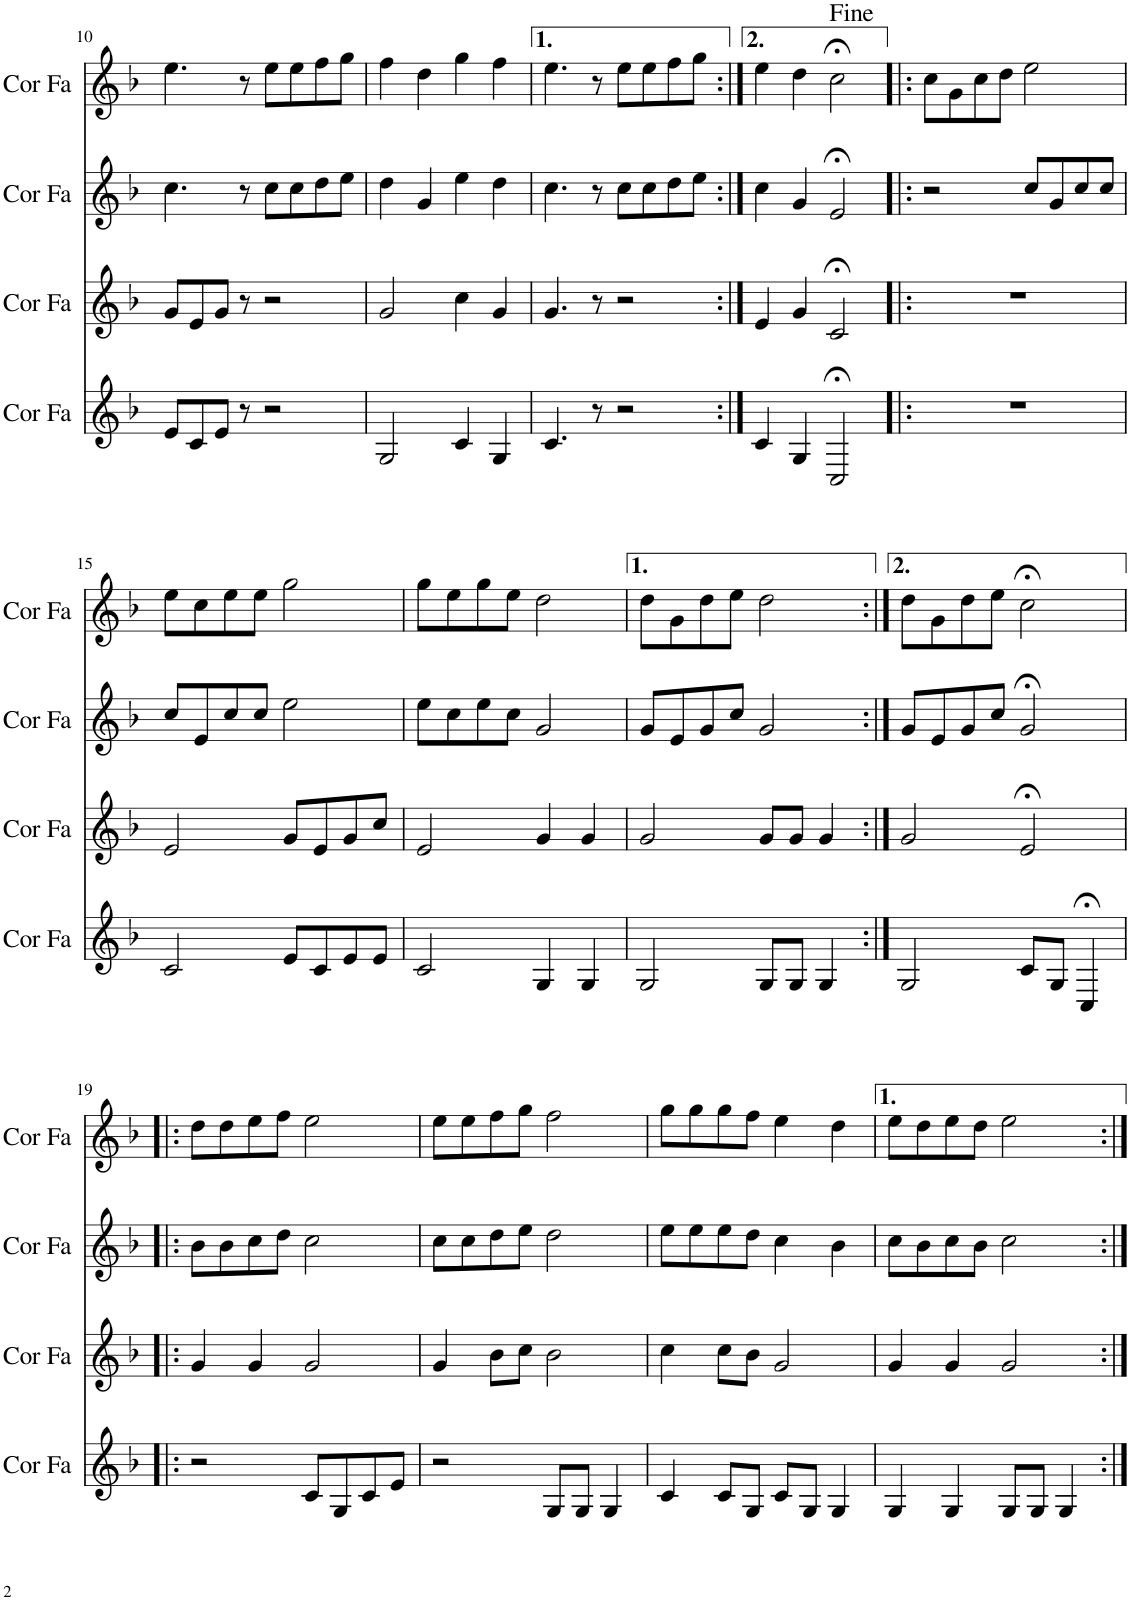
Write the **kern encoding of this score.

**kern	**kern	**kern	**kern
*part4	*part3	*part2	*part1
*staff4	*staff3	*staff2	*staff1
*I"Cor en Fa	*I"Cor en Fa	*I"Cor en Fa	*I"Cor en Fa
*I'Cor Fa	*I'Cor Fa	*I'Cor Fa	*I'Cor Fa
!!LO:PB:g=z
*clefG2	*clefG2	*clefG2	*clefG2
*Trd4c7	*Trd4c7	*Trd4c7	*Trd4c7
*k[b-]	*k[b-]	*k[b-]	*k[b-]
*M4/4	*M4/4	*M4/4	*M4/4
=10	=10	=10	=10
8e/L	8g/L	4.cc\	4.ee\
8c/	8e/	.	.
8e/J	8g/J	.	.
8r	8r	8r	8r
2r	2r	8cc\L	8ee\L
.	.	8cc\	8ee\
.	.	8dd\	8ff\
.	.	8ee\J	8gg\J
=11	=11	=11	=11
2G/	2g/	4dd\	4ff\
.	.	4g/	4dd\
4c/	4cc\	4ee\	4gg\
4G/	4g/	4dd\	4ff\
=12	=12	=12	=12
4.c/	4.g/	4.cc\	4.ee\
8r	8r	8r	8r
2r	2r	8cc\L	8ee\L
.	.	8cc\	8ee\
.	.	8dd\	8ff\
.	.	8ee\J	8gg\J
=13:|!	=13:|!	=13:|!	=13:|!
4c/	4e/	4cc\	4ee\
4G/	4g/	4g/	4dd\
2C;</	2c;</	2e;</	2cc;<\
=14!|:	=14!|:	=14!|:	=14!|:
1r	1r	2r	8cc\L
.	.	.	8g\
.	.	.	8cc\
.	.	.	8dd\J
.	.	8cc/L	2ee\
.	.	8g/	.
.	.	8cc/	.
.	.	8cc/J	.
!!LO:LB:g=z
=15	=15	=15	=15
2c/	2e/	8cc/L	8ee\L
.	.	8e/	8cc\
.	.	8cc/	8ee\
.	.	8cc/J	8ee\J
8e/L	8g/L	2ee\	2gg\
8c/	8e/	.	.
8e/	8g/	.	.
8e/J	8cc/J	.	.
=16	=16	=16	=16
2c/	2e/	8ee\L	8gg\L
.	.	8cc\	8ee\
.	.	8ee\	8gg\
.	.	8cc\J	8ee\J
4G/	4g/	2g/	2dd\
4G/	4g/	.	.
=17	=17	=17	=17
2G/	2g/	8g/L	8dd\L
.	.	8e/	8g\
.	.	8g/	8dd\
.	.	8cc/J	8ee\J
8G/L	8g/L	2g/	2dd\
8G/J	8g/J	.	.
4G/	4g/	.	.
=18:|!	=18:|!	=18:|!	=18:|!
2G/	2g/	8g/L	8dd\L
.	.	8e/	8g\
.	.	8g/	8dd\
.	.	8cc/J	8ee\J
8c/L	2e;</	2g;</	2cc;<\
8G/J	.	.	.
4C;</	.	.	.
!!LO:LB:g=z
=19!|:	=19!|:	=19!|:	=19!|:
2r	4g/	8b-\L	8dd\L
.	.	8b-\	8dd\
.	4g/	8cc\	8ee\
.	.	8dd\J	8ff\J
8c/L	2g/	2cc\	2ee\
8G/	.	.	.
8c/	.	.	.
8e/J	.	.	.
=20	=20	=20	=20
2r	4g/	8cc\L	8ee\L
.	.	8cc\	8ee\
.	8b-\L	8dd\	8ff\
.	8cc\J	8ee\J	8gg\J
8G/L	2b-\	2dd\	2ff\
8G/J	.	.	.
4G/	.	.	.
=21	=21	=21	=21
4c/	4cc\	8ee\L	8gg\L
.	.	8ee\	8gg\
8c/L	8cc\L	8ee\	8gg\
8G/J	8b-\J	8dd\J	8ff\J
8c/L	2g/	4cc\	4ee\
8G/J	.	.	.
4G/	.	4b-\	4dd\
=22	=22	=22	=22
4G/	4g/	8cc\L	8ee\L
.	.	8b-\	8dd\
4G/	4g/	8cc\	8ee\
.	.	8b-\J	8dd\J
8G/L	2g/	2cc\	2ee\
8G/J	.	.	.
4G/	.	.	.
=:|!	=:|!	=:|!	=:|!
*-	*-	*-	*-
